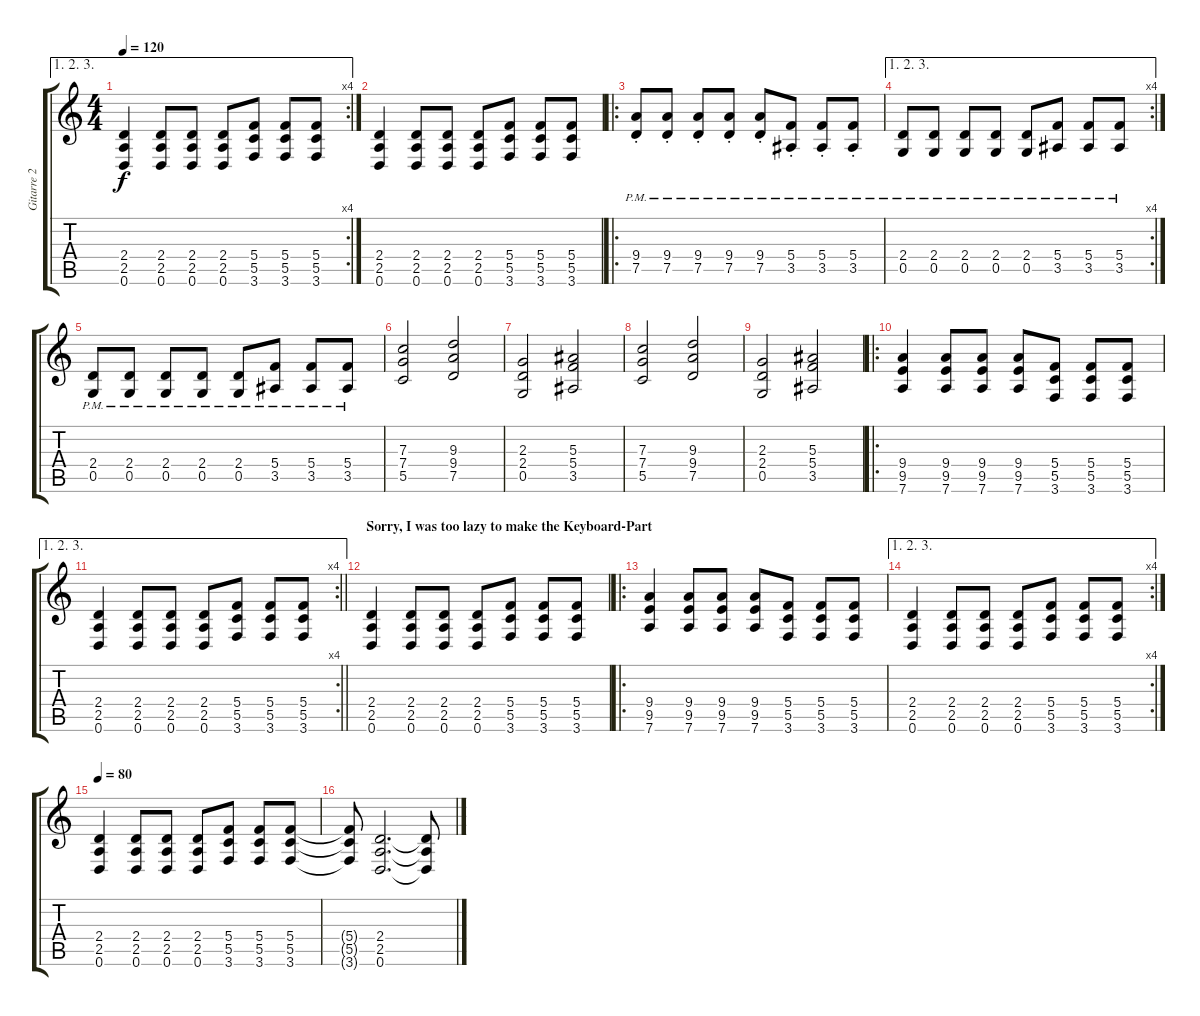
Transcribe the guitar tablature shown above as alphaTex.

\track ("Gitarre 2" "Gitarre 2") {instrument distortionguitar}
\staff {score tabs}
\tuning (D4 A3 F3 C3 G2 D2) {hide}
\ae (1 2 3)
\rc 4
\ts (4 4)
\tempo 120
\clef g2
\ks c
(2.4 2.5 0.6).4{dy f} (2.4 2.5 0.6).8 (2.4 2.5 0.6).8 (2.4 2.5 0.6).8 (5.4 5.5 3.6).8 (5.4 5.5 3.6).8 (5.4 5.5 3.6).8 |
(2.4 2.5 0.6).4 (2.4 2.5 0.6).8 (2.4 2.5 0.6).8 (2.4 2.5 0.6).8 (5.4 5.5 3.6).8 (5.4 5.5 3.6).8 (5.4 5.5 3.6).8 |
\ro
(9.4{pm st} 7.5{pm st}).8 (9.4{pm st} 7.5{pm st}).8 (9.4{pm st} 7.5{pm st}).8 (9.4{pm st} 7.5{pm st}).8 (9.4{pm st} 7.5{pm st}).8 (5.4{pm st} 3.5{pm st}).8 (5.4{pm st} 3.5{pm st}).8 (5.4{pm st} 3.5{pm st}).8 |
\ae (1 2 3)
\rc 4
(2.4{pm} 0.5{pm}).8 (2.4{pm} 0.5{pm}).8 (2.4{pm} 0.5{pm}).8 (2.4{pm} 0.5{pm}).8 (2.4{pm} 0.5{pm}).8 (5.4{pm} 3.5{pm}).8 (5.4{pm} 3.5{pm}).8 (5.4{pm} 3.5{pm}).8 |
(2.4{pm} 0.5{pm}).8 (2.4{pm} 0.5{pm}).8 (2.4{pm} 0.5{pm}).8 (2.4{pm} 0.5{pm}).8 (2.4{pm} 0.5{pm}).8 (5.4{pm} 3.5{pm}).8 (5.4{pm} 3.5{pm}).8 (5.4{pm} 3.5{pm}).8 |
(7.3 7.4 5.5).2 (9.3 9.4 7.5).2 |
(2.3 2.4 0.5).2 (5.3 5.4 3.5).2 |
(7.3 7.4 5.5).2 (9.3 9.4 7.5).2 |
(2.3 2.4 0.5).2 (5.3 5.4 3.5).2 |
\ro
(9.4 9.5 7.6).4 (9.4 9.5 7.6).8 (9.4 9.5 7.6).8 (9.4 9.5 7.6).8 (5.4 5.5 3.6).8 (5.4 5.5 3.6).8 (5.4 5.5 3.6).8 |
\ae (1 2 3)
\rc 4
\barLineRight lightlight
(2.4 2.5 0.6).4 (2.4 2.5 0.6).8 (2.4 2.5 0.6).8 (2.4 2.5 0.6).8 (5.4 5.5 3.6).8 (5.4 5.5 3.6).8 (5.4 5.5 3.6).8 |
\section ("" "Sorry, I was too lazy to make the Keyboard-Part")
(2.4 2.5 0.6).4 (2.4 2.5 0.6).8 (2.4 2.5 0.6).8 (2.4 2.5 0.6).8 (5.4 5.5 3.6).8 (5.4 5.5 3.6).8 (5.4 5.5 3.6).8 |
\ro
(9.4 9.5 7.6).4 (9.4 9.5 7.6).8 (9.4 9.5 7.6).8 (9.4 9.5 7.6).8 (5.4 5.5 3.6).8 (5.4 5.5 3.6).8 (5.4 5.5 3.6).8 |
\ae (1 2 3)
\rc 4
(2.4 2.5 0.6).4 (2.4 2.5 0.6).8 (2.4 2.5 0.6).8 (2.4 2.5 0.6).8 (5.4 5.5 3.6).8 (5.4 5.5 3.6).8 (5.4 5.5 3.6).8 |
\tempo 80
(2.4 2.5 0.6).4 (2.4 2.5 0.6).8 (2.4 2.5 0.6).8 (2.4 2.5 0.6).8 (5.4 5.5 3.6).8 (5.4 5.5 3.6).8 (5.4 5.5 3.6).8 |
(5.4{t} 5.5{t} 3.6{t}).8 (2.4 2.5 0.6).2{d} (2.4{t} 2.5{t} 0.6{t}).8
